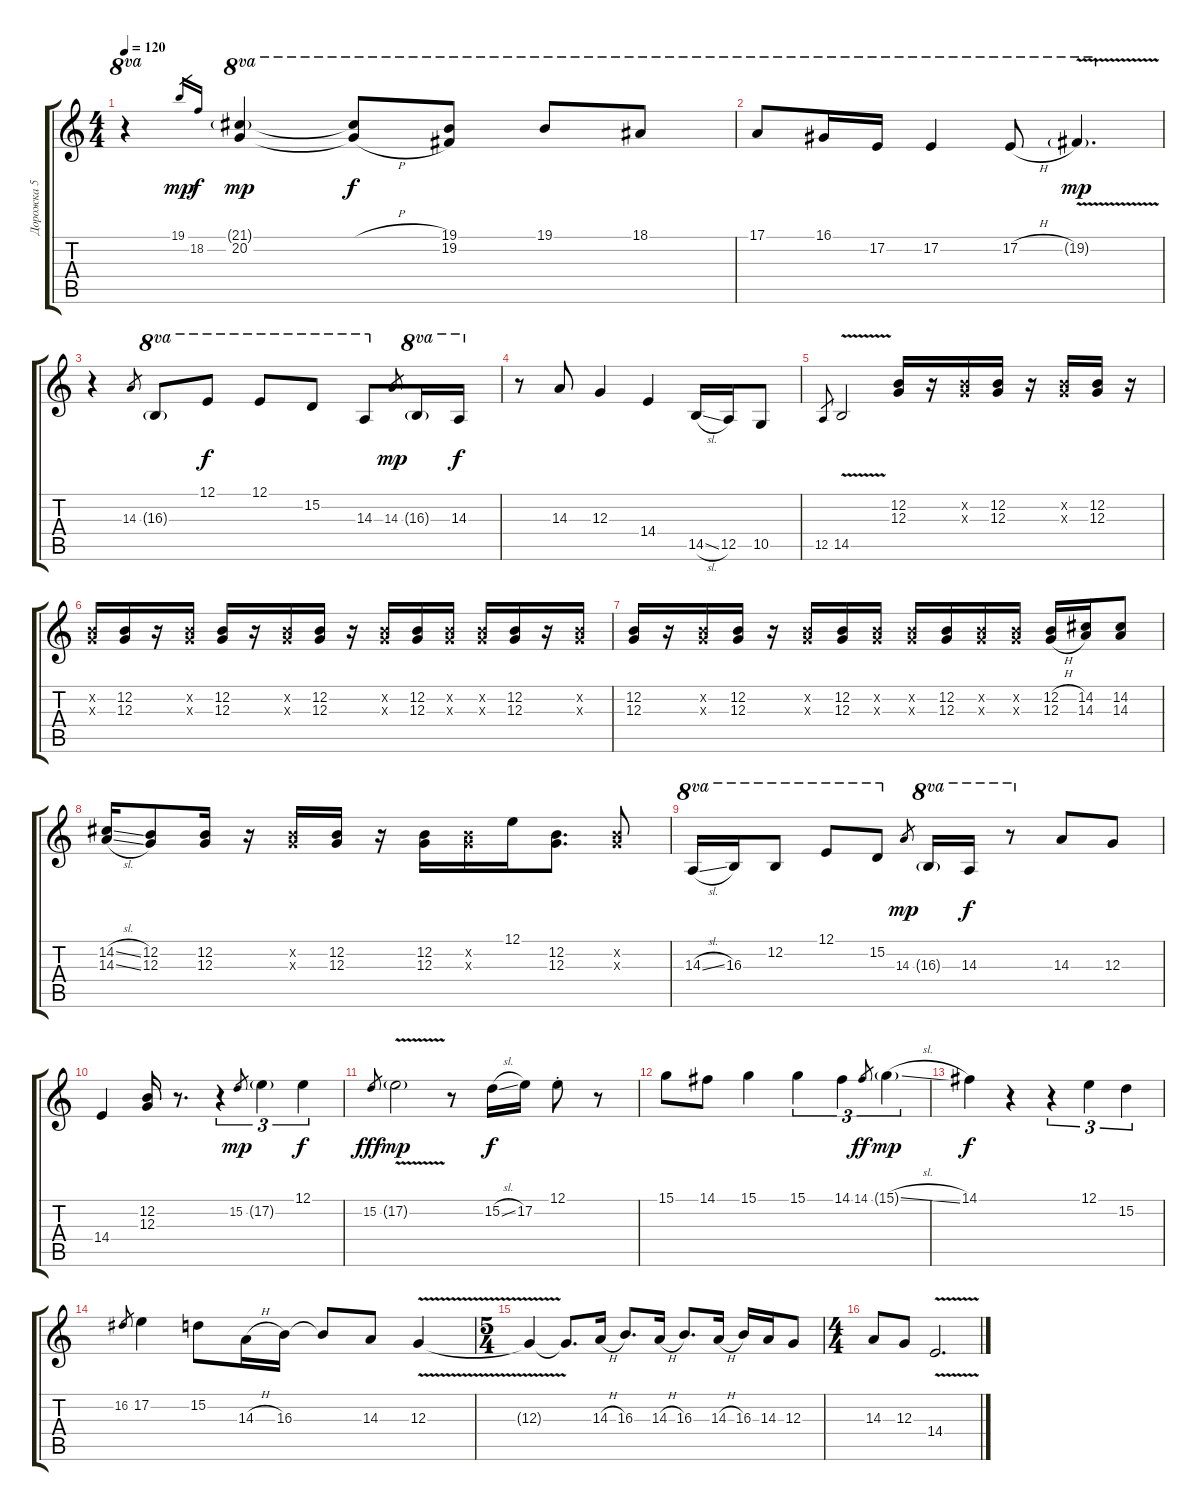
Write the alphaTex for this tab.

\track ("Дорожка 5" "Дорожка 5") {instrument lead6voice}
\staff {score tabs}
\tuning (E4 B3 G3 D3 A2 E2) {hide}
\ts (4 4)
\tempo 120
\clef g2
\ks c
r.4{ot 8va dy f} 19.1.16{gr dy mp} 18.2.16{gr dy f} (21.1{g} 20.2).4{ot 8va dy mp} (21.1{h t} 20.2{h t}).8{ot 8va dy f} (19.1 19.2).8{ot 8va} 19.1.8{ot 8va} 18.1.8{ot 8va} |
17.1.8{ot 8va} 16.1.16{ot 8va} 17.2.16{ot 8va} 17.2.4{ot 8va} 17.2{h}.8{ot 8va} 19.2{v g}.4{d ot 8va dy mp} |
r.4 14.3.8{gr} 16.3{g}.8{ot 8va} 12.1.8{ot 8va dy f} 12.1.8{ot 8va} 15.2.8{ot 8va} 14.3.8{ot 8va} 14.3.8{gr dy mp} 16.3{g}.16{ot 8va} 14.3.16{ot 8va dy f} |
r.8 14.3.8 12.3.4 14.4.4 14.5{sl}.16 12.5.16 10.5.8 |
12.5.8{gr} 14.5{v}.2 (12.2 12.3).16 r.16 (12.2{x} 12.3{x}).16 (12.2 12.3).16 r.16 (12.2{x} 12.3{x}).16 (12.2 12.3).16 r.16 |
(12.2{x} 12.3{x}).16 (12.2 12.3).16 r.16 (12.2{x} 12.3{x}).16 (12.2 12.3).16 r.16 (12.2{x} 12.3{x}).16 (12.2 12.3).16 r.16 (12.2{x} 12.3{x}).16 (12.2 12.3).16 (12.2{x} 12.3{x}).16 (12.2{x} 12.3{x}).16 (12.2 12.3).16 r.16 (12.2{x} 12.3{x}).16 |
(12.2 12.3).16 r.16 (12.2{x} 12.3{x}).16 (12.2 12.3).16 r.16 (12.2{x} 12.3{x}).16 (12.2 12.3).16 (12.2{x} 12.3{x}).16 (12.2{x} 12.3{x}).16 (12.2 12.3).16 (12.2{x} 12.3{x}).16 (12.2{x} 12.3{x}).16 (12.2{h} 12.3{h}).16 (14.2 14.3).16 (14.2 14.3).8 |
(14.2{sl} 14.3{sl}).16 (12.2 12.3).8 (12.2 12.3).16 r.16 (12.2{x} 12.3{x}).16 (12.2 12.3).16 r.16 (12.2 12.3).16 (12.2{x} 12.3{x}).16 12.1.16 (12.2 12.3).8{d} (12.2{x} 12.3{x}).8 |
14.3{sl}.16{ot 8va} 16.3.16{ot 8va} 12.2.8{ot 8va} 12.1.8{ot 8va} 15.2.8{ot 8va} 14.3.8{gr dy mp} 16.3{g}.16{ot 8va} 14.3.16{ot 8va dy f} r.8{ot 8va} 14.3.8 12.3.8 |
14.4.4 (12.2 12.3).16 r.8{d} r.4{tu (3 2)} 15.2.8{gr dy mp} 17.2{g}.4{tu (3 2)} 12.1.4{tu (3 2) dy f} |
15.2.8{gr dy fff} 17.2{v g}.2{dy mp} r.8 15.2{sl}.16{dy f} 17.2.16 12.1{st}.8 r.8 |
15.1.8 14.1.8 15.1.4 15.1.4{tu (3 2)} 14.1.4{tu (3 2)} 14.1.8{gr dy ff} 15.1{sl g}.4{tu (3 2) dy mp} |
14.1.4{dy f} r.4 r.4{tu (3 2)} 12.1.4{tu (3 2)} 15.2.4{tu (3 2)} |
16.2.8{gr} 17.2.4 15.2.8 14.3{h}.16 16.3.16 16.3{t}.8 14.3.8 12.3{v}.4 |
\ts (5 4)
12.3{t}.4 12.3{t}.8{d} 14.3{h}.16 16.3.8{d} 14.3{h}.16 16.3.8{d} 14.3{h}.16 16.3.16 14.3.16 12.3.8 |
\ts (4 4)
14.3.8 12.3.8 14.4{v}.2{d}
